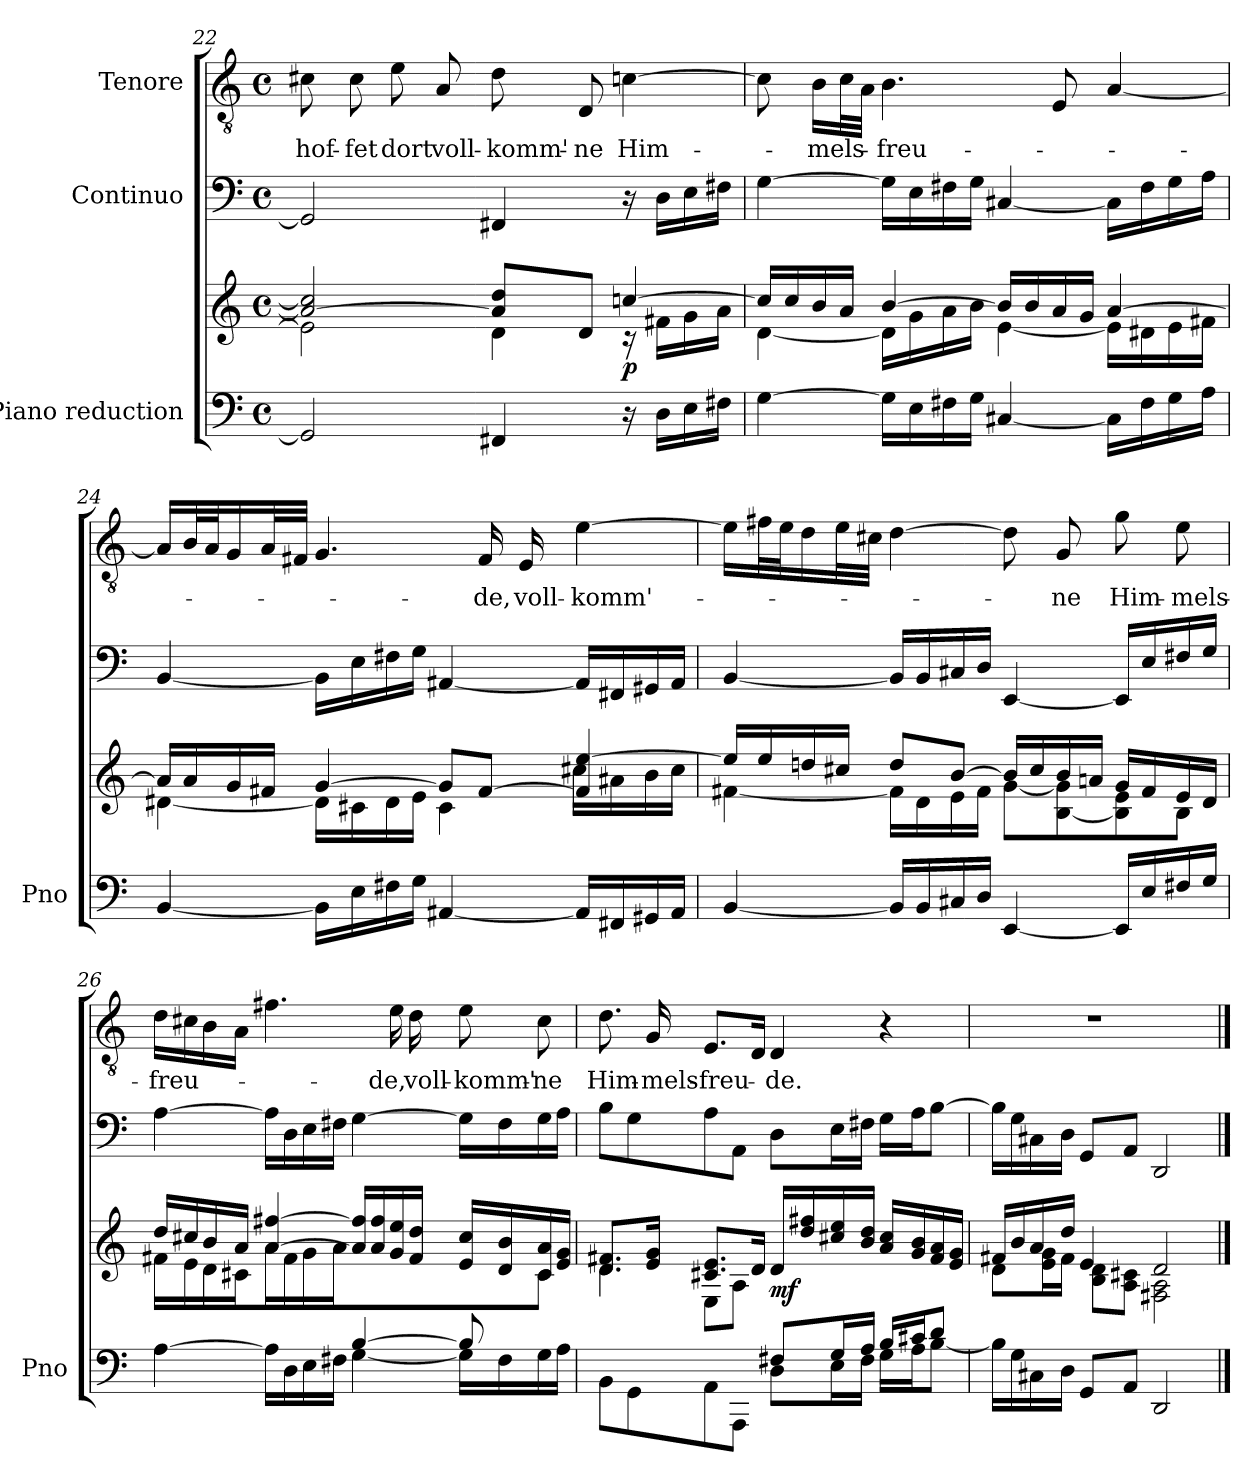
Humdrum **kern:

**kern	**kern	**dynam	**kern	**kern	**text
*part3	*part3	*part3	*part2	*part1	*part1
*staff4	*staff3	*staff3/4	*staff2	*staff1	*staff1
*I"Piano reduction	*	*	*I"Continuo	*I"Tenore	*
*I'Pno	*	*	*	*	*
*clefF4	*clefG2	*	*clefF4	*clefGv2	*
*k[]	*k[]	*	*k[]	*k[]	*
*M4/4	*M4/4	*	*M4/4	*M4/4	*
*met(c)	*met(c)	*	*met(c)	*met(c)	*
=22	=22	=22	=22	=22	=22
*	*^	*	*	*	*
!	!	!	!	!	!	!LO:LY:b
2GG/]	2a/_ 2cc#/]	2e\]	.	2GG/]	8c#X\	hof-
!	!	!	!	!	!	!LO:LY:b
.	.	.	.	.	8c#\	-fet
!	!	!	!	!	!	!LO:LY:b
.	.	.	.	.	8e\	dort
!	!	!	!	!	!	!LO:LY:b
.	.	.	.	.	8A/	voll-
!	!	!	!	!	!	!LO:LY:b
4FF#X/	8a/] 8dd/L	4d\	.	4FF#X/	8d\	-komm'-
!	!	!	!	!	!	!LO:LY:b
.	8d/J	.	.	.	8D/	-ne
!	!	!	!LO:DY:b	!	!	!LO:LY:b
16r	[4ccn/	16r	p	16r	[4cn\	Him-
16D\LL	.	16f#X\LL	.	16D\LL	.	.
16E\	.	16g\	.	16E\	.	.
16F#X\JJ	.	16a\JJ	.	16F#X\JJ	.	.
!!LO:LB:g=z
=23	=23	=23	=23	=23	=23	=23
[4G\	16cc/LL]	[4d\	.	[4G\	8c\]	.
.	16cc/	.	.	.	.	.
!	!	!	!	!	!	!LO:LY:b
.	16b/	.	.	.	16B\LL	-mels-
.	16a/JJ	.	.	.	32c\L	.
.	.	.	.	.	32A\JJJ	.
!	!	!	!	!	!	!LO:LY:b
16G\LL]	[4b/	16d\LL]	.	16G\LL]	4.B\	-freu-
16E\	.	16g\	.	16E\	.	.
16F#X\	.	16a\	.	16F#X\	.	.
16G\JJ	.	16b\JJ	.	16G\JJ	.	.
[4C#X/	16b/LL]	[4e\	.	[4C#X/	.	.
.	16b/	.	.	.	.	.
.	16a/	.	.	.	8E/	.
.	16g/JJ	.	.	.	.	.
16C#\LL]	[4a/	16e\LL]	.	16C#\LL]	[4A/	.
16F#\	.	16d#X\	.	16F#\	.	.
16G\	.	16e\	.	16G\	.	.
16A\JJ	.	16f#X\JJ	.	16A\JJ	.	.
=24	=24	=24	=24	=24	=24	=24
[4BB/	16a/LL]	[4d#X\	.	[4BB/	16A/LL]	.
.	16a/	.	.	.	32B/L	.
.	.	.	.	.	32A/J	.
.	16g/	.	.	.	16G/	.
.	16f#X/JJ	.	.	.	32A/L	.
.	.	.	.	.	32F#X/JJJ	.
16BB\LL]	[4g/	16d#\LL]	.	16BB\LL]	4.G/	.
16E\	.	16c#X\	.	16E\	.	.
16F#X\	.	16d#\	.	16F#X\	.	.
16G\JJ	.	16e\JJ	.	16G\JJ	.	.
[4AA#X/	8g/L]	4c#\	.	[4AA#X/	.	.
!	!	!	!	!	!	!LO:LY:b
.	[8f#/J	.	.	.	16F#/	-de,
!	!	!	!	!	!	!LO:LY:b
.	.	.	.	.	16E/	voll-
!	!	!	!	!	!	!LO:LY:b
16AA#/LL]	4f#/] [4ee/	16cc#X\LL	.	16AA#/LL]	[4e\	-komm'-
16FF#X/	.	16a#X\	.	16FF#X/	.	.
16GG#X/	.	16b\	.	16GG#X/	.	.
16AA#/JJ	.	16cc#\JJ	.	16AA#/JJ	.	.
=25	=25	=25	=25	=25	=25	=25
[4BB/	16ee/LL]	[4f#X\	.	[4BB/	16e\LL]	.
.	16ee/	.	.	.	32f#X\L	.
.	.	.	.	.	32e\J	.
.	16ddn/	.	.	.	16d\	.
.	16cc#X/JJ	.	.	.	32e\L	.
.	.	.	.	.	32c#X\JJJ	.
16BB/LL]	8dd/L	16f#\LL]	.	16BB/LL]	[4d\	.
16BB/	.	16d\	.	16BB/	.	.
16C#X/	[8b/J	16e\	.	16C#X/	.	.
16D/JJ	.	16f#\JJ	.	16D/JJ	.	.
[4EE/	16b/LL]	[8g\L	.	[4EE/	8d\]	.
.	16cc#/	.	.	.	.	.
!	!	!	!	!	!	!LO:LY:b
.	16b/	[8B\ 8g\]	.	.	8G/	-ne
.	16an/JJ	.	.	.	.	.
!	!	!	!	!	!	!LO:LY:b
16EE/LL]	16g/LL	8B\] 8e\	.	16EE/LL]	8g\	Him-
16E/	16f#/	.	.	16E/	.	.
!	!	!	!	!	!	!LO:LY:b
16F#X/	16e/	8B\J	.	16F#X/	8e\	-mels-
16G/JJ	16d/JJ	.	.	16G/JJ	.	.
!!LO:LB:g=z
=26	=26	=26	=26	=26	=26	=26
*^	*	*	*	*	*	*
!	!	!	!	!	!	!	!LO:LY:b
2ryy	[4A\	16dd/LL	16f#X\LL	.	[4A\	16d\LL	-freu-
.	.	16cc#X/	16e\	.	.	16c#X\	.
.	.	16b/	16d\	.	.	16B\	.
.	.	16a/JJ	16c#X\JJ	.	.	16A\JJ	.
.	16A\LL]	[4a/ [4ff#X/	16a\LL	.	16A\LL]	4.f#X\	.
.	16D\	.	16f#\	.	16D\	.	.
.	16E\	.	16g\	.	16E\	.	.
.	16F#X\JJ	.	16a\JJ	.	16F#X\JJ	.	.
[4B/	[4G\	16a/] 16ff#/]LL	4.ryy	.	[4G\	.	.
.	.	16a/ 16ff#/	.	.	.	.	.
!	!	!	!	!	!	!	!LO:LY:b
.	.	16g/ 16ee/	.	.	.	16e\	-de,
!	!	!	!	!	!	!	!LO:LY:b
.	.	16f#/ 16dd/JJ	.	.	.	16d\	voll-
!	!	!	!	!	!	!	!LO:LY:b
8B/L]	16G\LL]	16e/ 16cc#/LL	.	.	16G\LL]	8e\	-komm'-
.	16F#\	16d/ 16b/	.	.	16F#\	.	.
!	!	!	!	!	!	!	!LO:LY:b
8ryy	16G\	16c#/ 16a/	8c#\J	.	16G\	8c#\	-ne
.	16A\JJ	16e/ 16g/JJ	.	.	16A\JJ	.	.
=27	=27	=27	=27	=27	=27	=27	=27
!	!	!	!	!	!	!	!LO:LY:b
2ryy	8BB\L	8.d/ 8.f#X/L	4d\	.	8B\L	8.d\	Him-
.	8GG\	.	.	.	8G\	.	.
!	!	!	!	!	!	!	!LO:LY:b
.	.	16e/ 16g/Jk	.	.	.	16G/	-mels-
!	!	!	!	!	!	!	!LO:LY:b
.	8AA\	8.c#X/ 8.e/L	8E\L	.	8A\	8.E/L	-freu-
.	8AAA\J	.	8A\J	.	8AA\J	.	.
.	.	16d/Jk	.	.	.	16D/Jk	.
!	!	!	!	!LO:DY:b	!	!	!LO:LY:b
8F#X/L	8D\L	16d/LL	2ryy	mf	8D\L	4D/	-de.
.	.	16dd/ 16ff#X/	.	.	.	.	.
16G/L	16E\L	16cc#X/ 16ee/	.	.	16E\L	.	.
16A/JJ	16F#\JJ	16b/ 16dd/JJ	.	.	16F#X\JJ	.	.
16B/LL	16G\LL	16a/ 16cc#/LL	.	.	16G\LL	4r	.
16c#X/J	16A\J	16g/ 16b/	.	.	16A\J	.	.
8d/J	[8B\J	16f#/ 16a/	.	.	[8B\J	.	.
.	.	16e/ 16g/JJ	.	.	.	.	.
*v	*v	*	*	*	*	*	*
=28	=28	=28	=28	=28	=28	=28
16B\LL]	16f#X/LL	8d\L	.	16B\LL]	1r	.
16G\	16b/	.	.	16G\	.	.
16C#X\	16a/	16e\ 16g\L	.	16C#X\	.	.
16D\JJ	16dd/JJ	16f#\JJ	.	16D\JJ	.	.
8GG/L	4e/	8B\ 8d\L	.	8GG/L	.	.
8AA/J	.	8A\ 8c#X\J	.	8AA/J	.	.
2DD/	2d/	2F#X\ 2A\	.	2DD/	.	.
*	*v	*v	*	*	*	*
==	==	==	==	==	==
*-	*-	*-	*-	*-	*-
